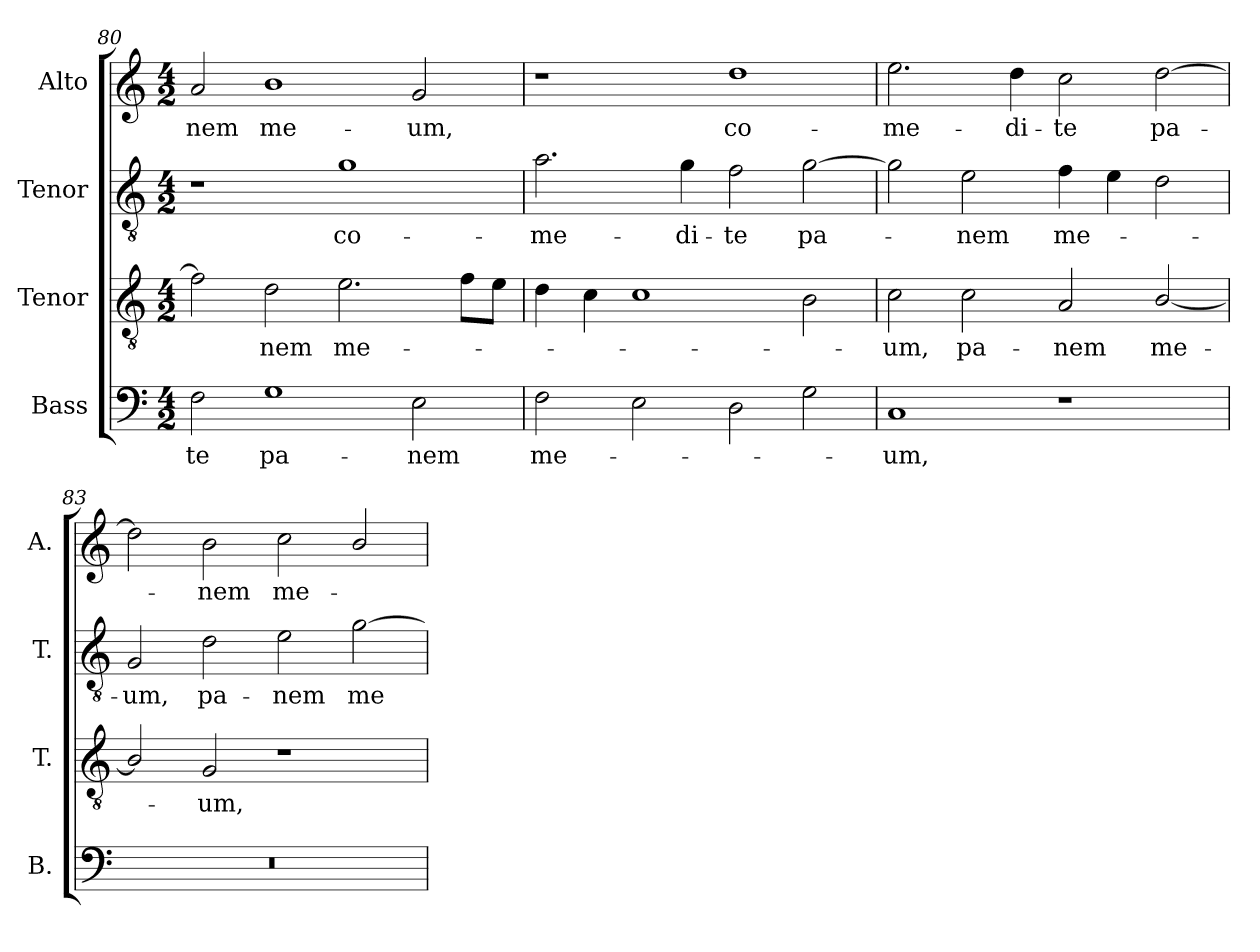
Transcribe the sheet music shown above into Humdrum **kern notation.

**kern	**text	**kern	**text	**kern	**text	**kern	**text
*part4	*part4	*part3	*part3	*part2	*part2	*part1	*part1
*staff4	*staff4	*staff3	*staff3	*staff2	*staff2	*staff1	*staff1
*I"Bass	*	*I"Tenor	*	*I"Tenor	*	*I"Alto	*
*I'B.	*	*I'T.	*	*I'T.	*	*I'A.	*
*clefF4	*	*clefGv2	*	*clefGv2	*	*clefG2	*
*	*	*ITrd7c12	*	*ITrd7c12	*	*	*
*k[]	*	*k[]	*	*k[]	*	*k[]	*
*C:	*	*C:	*	*C:	*	*C:	*
*M4/2	*	*M4/2	*	*M4/2	*	*M4/2	*
=80	=80	=80	=80	=80	=80	=80	=80
!	!LO:LY:b:color=#000000	!	!	!	!	!	!
!	!	!	!	!	!	!	!LO:LY:b:color=#000000
2Fi\	-te	2Fi\]	.	1r	.	2ai/	-nem
!	!LO:LY:b:color=#000000	!	!	!	!	!	!
!	!	!	!LO:LY:b:color=#000000	!	!	!	!
!	!	!	!	!	!	!	!LO:LY:b:color=#000000
1Gi	pa-	2Di\	-nem	.	.	1bi	me-
!	!	!	!LO:LY:b:color=#000000	!	!	!	!
!	!	!	!	!	!LO:LY:b:color=#000000	!	!
.	.	2.Ei\	me-	1Gi	co-	.	.
!	!LO:LY:b:color=#000000	!	!	!	!	!	!
!	!	!	!	!	!	!	!LO:LY:b:color=#000000
2Ei\	-nem	.	.	.	.	2gi/	-um,
.	.	8Fi\L	.	.	.	.	.
.	.	8Ei\J	.	.	.	.	.
=81	=81	=81	=81	=81	=81	=81	=81
!	!LO:LY:b:color=#000000	!	!	!	!	!	!
!	!	!	!	!	!LO:LY:b:color=#000000	!	!
2Fi\	me-	4Di\	.	2.Ai\	-me-	1r	.
.	.	4Ci\	.	.	.	.	.
2Ei\	.	1Ci	.	.	.	.	.
!	!	!	!	!	!LO:LY:b:color=#000000	!	!
.	.	.	.	4Gi\	-di-	.	.
!	!	!	!	!	!LO:LY:b:color=#000000	!	!
!	!	!	!	!	!	!	!LO:LY:b:color=#000000
2Di\	.	.	.	2Fi\	-te	1ddi	co-
!	!	!	!	!	!LO:LY:b:color=#000000	!	!
2Gi\	.	2BBi\	.	[2Gi\	pa-	.	.
=82	=82	=82	=82	=82	=82	=82	=82
!	!LO:LY:b:color=#000000	!	!	!	!	!	!
!	!	!	!LO:LY:b:color=#000000	!	!	!	!
!	!	!	!	!	!	!	!LO:LY:b:color=#000000
1Ci	-um,	2Ci\	-um,	2Gi\]	.	2.eei\	-me-
!	!	!	!LO:LY:b:color=#000000	!	!	!	!
!	!	!	!	!	!LO:LY:b:color=#000000	!	!
.	.	2Ci\	pa-	2Ei\	-nem	.	.
!	!	!	!	!	!	!	!LO:LY:b:color=#000000
.	.	.	.	.	.	4ddi\	-di-
!	!	!	!LO:LY:b:color=#000000	!	!	!	!
!	!	!	!	!	!LO:LY:b:color=#000000	!	!
!	!	!	!	!	!	!	!LO:LY:b:color=#000000
1r	.	2AAi/	-nem	4Fi\	me-	2cci\	-te
.	.	.	.	4Ei\	.	.	.
!	!	!	!LO:LY:b:color=#000000	!	!	!	!
!	!	!	!	!	!	!	!LO:LY:b:color=#000000
.	.	[2BBi/	me-	2Di\	.	[2ddi\	pa-
!!LO:LB:g=z
=83	=83	=83	=83	=83	=83	=83	=83
!LO:N:vis=1	!	!	!	!	!	!	!
!	!	!	!	!	!LO:LY:b:color=#000000	!	!
0r	.	2BBi/]	.	2GGi/	-um,	2ddi\]	.
!	!	!	!LO:LY:b:color=#000000	!	!	!	!
!	!	!	!	!	!LO:LY:b:color=#000000	!	!
!	!	!	!	!	!	!	!LO:LY:b:color=#000000
.	.	2GGi/	-um,	2Di\	pa-	2bi\	-nem
!	!	!	!	!	!LO:LY:b:color=#000000	!	!
!	!	!	!	!	!	!	!LO:LY:b:color=#000000
.	.	1r	.	2Ei\	-nem	2cci\	me-
!	!	!	!	!	!LO:LY:b:color=#000000	!	!
.	.	.	.	[2Gi\	me-	2bi/	.
=	=	=	=	=	=	=	=
*-	*-	*-	*-	*-	*-	*-	*-
